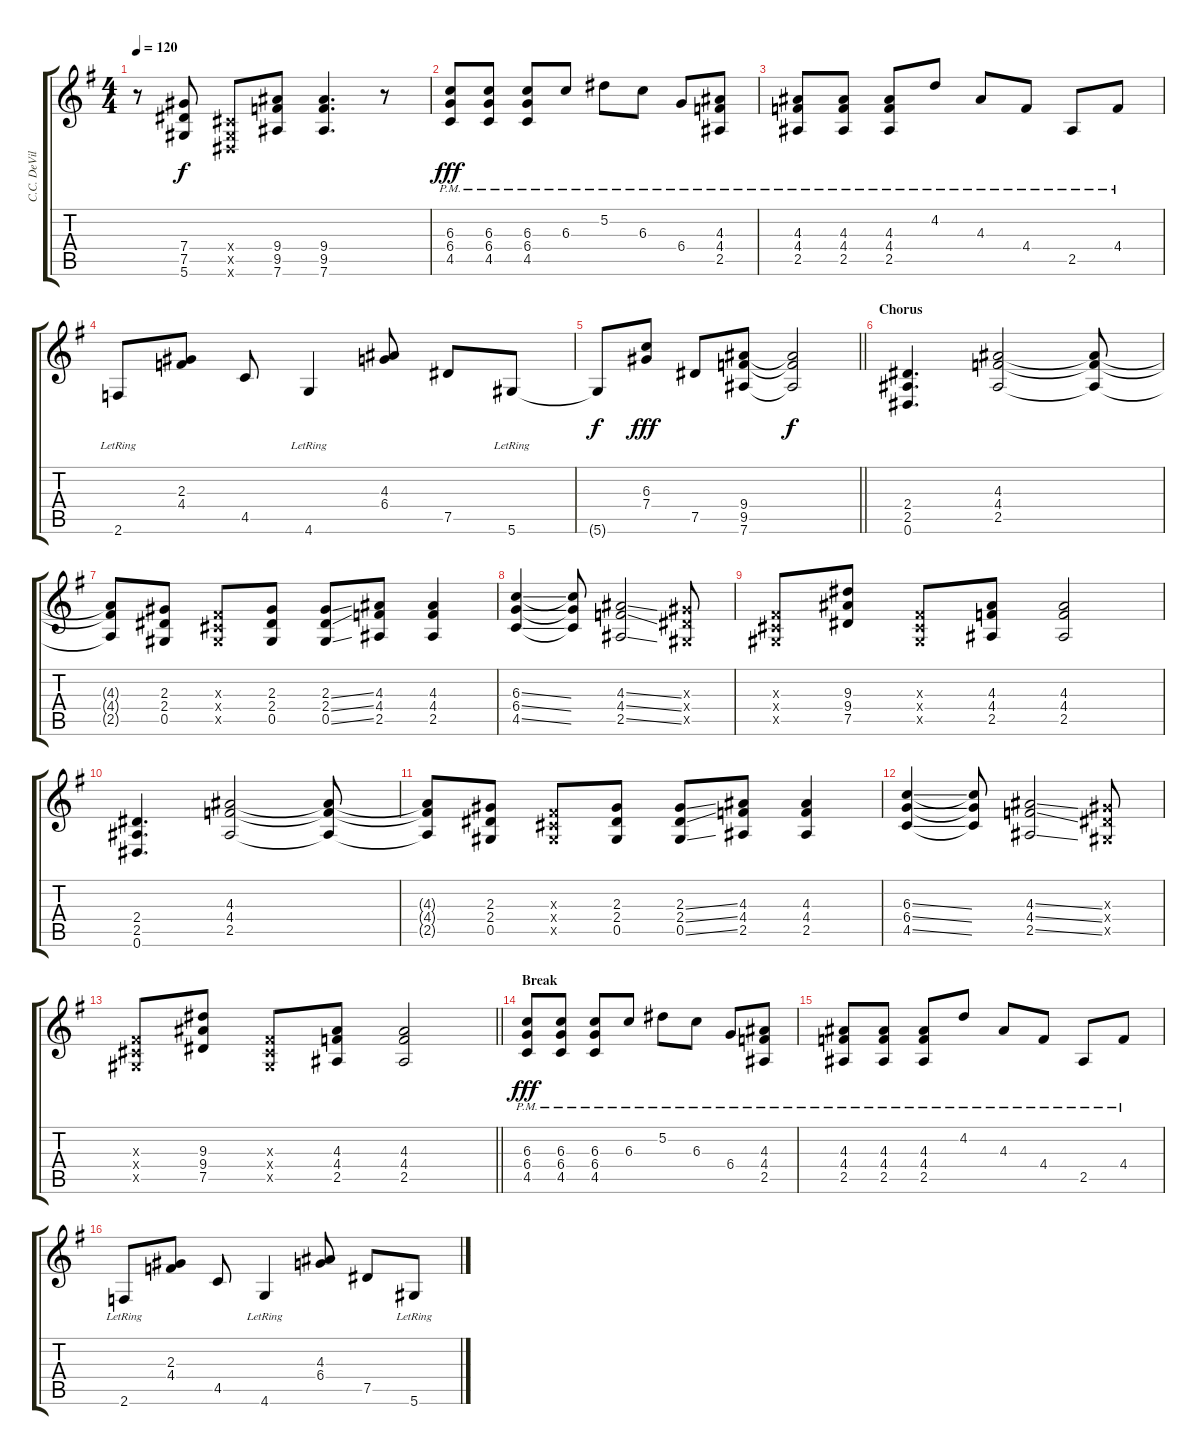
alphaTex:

\track ("C.C. DeVille: Rhythm Guitar" "C.C. DeVil") {instrument overdrivenguitar}
\staff {score tabs}
\tuning (Eb4 Bb3 Gb3 Db3 Ab2 Eb2) {hide}
\ts (4 4)
\tempo 120
\clef g2
\ks g
r.8{dy fff} (7.4 7.5 5.6).8{dy f} (0.4{x} 0.5{x} 0.6{x}).8 (9.4 9.5 7.6).8 (9.4 9.5 7.6).4{d} r.8 |
(6.3{pm} 6.4{pm} 4.5{pm}).8{dy fff} (6.3{pm} 6.4{pm} 4.5{pm}).8 (6.3{pm} 6.4{pm} 4.5{pm}).8 6.3{pm}.8 5.2{pm}.8 6.3{pm}.8 6.4{pm}.8 (4.3{pm} 4.4{pm} 2.5{pm}).8 |
(4.3{pm} 4.4{pm} 2.5{pm}).8 (4.3{pm} 4.4{pm} 2.5{pm}).8 (4.3{pm} 4.4{pm} 2.5{pm}).8 4.2{pm}.8 4.3{pm}.8 4.4{pm}.8 2.5{pm}.8 4.4{pm}.8 |
2.6{lr}.8 (2.3 4.4).8 4.5.8 4.6{lr}.4 (4.3 6.4).8 7.5.8 5.6{lr}.8 |
\barLineRight lightlight
5.6{t}.8{dy f} (6.3 7.4).8{dy fff} 7.5.8 (9.4 9.5 7.6).8 (9.4{t} 9.5{t} 7.6{t}).2{dy f} |
\section ("" "Chorus")
(2.4 2.5 0.6).4{d} (4.3 4.4 2.5).2 (4.3{t} 4.4{t} 2.5{t}).8 |
(4.3{t} 4.4{t} 2.5{t}).8 (2.3 2.4 0.5).8 (0.3{x} 0.4{x} 0.5{x}).8 (2.3 2.4 0.5).8 (2.3{ss} 2.4{ss} 0.5{ss}).8 (4.3 4.4 2.5).8 (4.3 4.4 2.5).4 |
(6.3{ss} 6.4{ss} 4.5{ss}).4 (6.3{t} 6.4{t} 4.5{t}).8 (4.3{ss} 4.4{ss} 2.5{ss}).2 (2.3{x} 2.4{x} 0.5{x}).8 |
(0.3{x} 0.4{x} 0.5{x}).8 (9.3 9.4 7.5).8 (0.3{x} 0.4{x} 0.5{x}).8 (4.3 4.4 2.5).8 (4.3 4.4 2.5).2 |
(2.4 2.5 0.6).4{d} (4.3 4.4 2.5).2 (4.3{t} 4.4{t} 2.5{t}).8 |
(4.3{t} 4.4{t} 2.5{t}).8 (2.3 2.4 0.5).8 (0.3{x} 0.4{x} 0.5{x}).8 (2.3 2.4 0.5).8 (2.3{ss} 2.4{ss} 0.5{ss}).8 (4.3 4.4 2.5).8 (4.3 4.4 2.5).4 |
(6.3{ss} 6.4{ss} 4.5{ss}).4 (6.3{t} 6.4{t} 4.5{t}).8 (4.3{ss} 4.4{ss} 2.5{ss}).2 (2.3{x} 2.4{x} 0.5{x}).8 |
\barLineRight lightlight
(0.3{x} 0.4{x} 0.5{x}).8 (9.3 9.4 7.5).8 (0.3{x} 0.4{x} 0.5{x}).8 (4.3 4.4 2.5).8 (4.3 4.4 2.5).2 |
\section ("" "Break")
(6.3{pm} 6.4{pm} 4.5{pm}).8{dy fff} (6.3{pm} 6.4{pm} 4.5{pm}).8 (6.3{pm} 6.4{pm} 4.5{pm}).8 6.3{pm}.8 5.2{pm}.8 6.3{pm}.8 6.4{pm}.8 (4.3{pm} 4.4{pm} 2.5{pm}).8 |
(4.3{pm} 4.4{pm} 2.5{pm}).8 (4.3{pm} 4.4{pm} 2.5{pm}).8 (4.3{pm} 4.4{pm} 2.5{pm}).8 4.2{pm}.8 4.3{pm}.8 4.4{pm}.8 2.5{pm}.8 4.4{pm}.8 |
2.6{lr}.8 (2.3 4.4).8 4.5.8 4.6{lr}.4 (4.3 6.4).8 7.5.8 5.6{lr}.8
